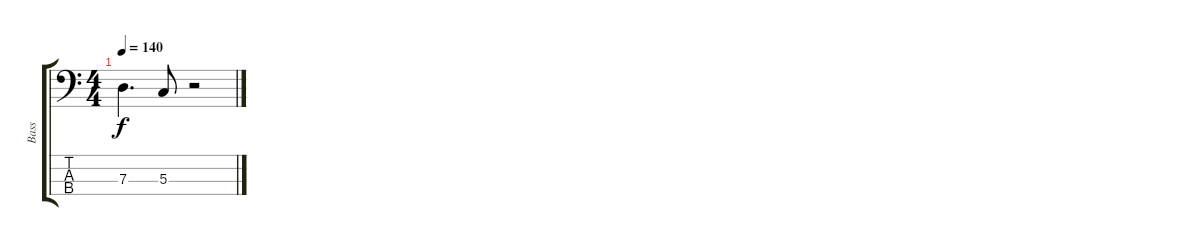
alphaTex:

\track ("Bass" "Bass") {instrument electricbasspick}
\staff {score tabs}
\tuning (F2 C2 G1 C1) {hide}
\ts (4 4)
\tempo 140
\clef f4
\ks c
7.3.4{d dy f} 5.3.8 r.2
